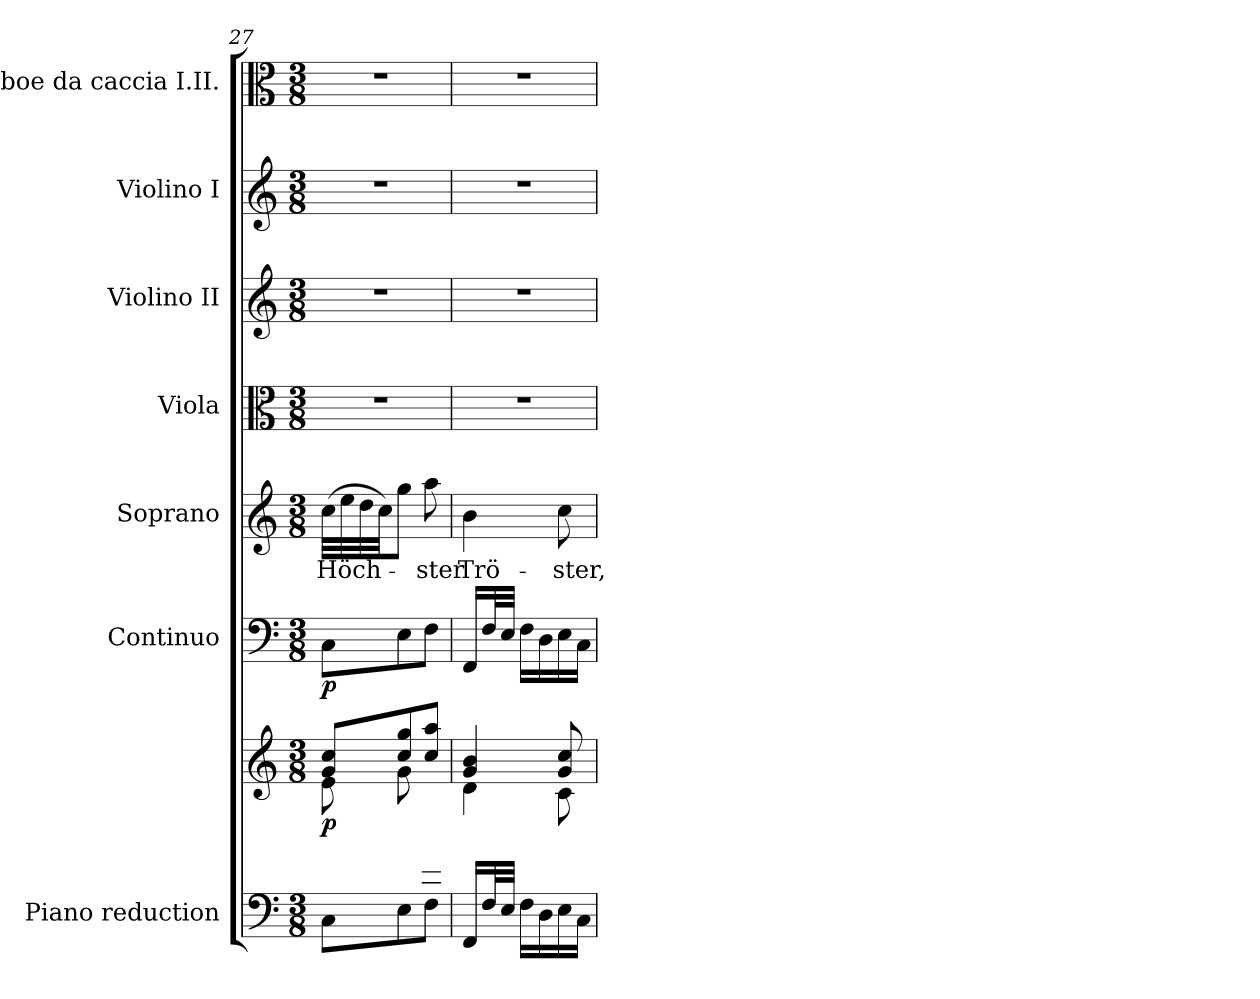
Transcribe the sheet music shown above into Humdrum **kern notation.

**kern	**kern	**dynam	**kern	**dynam	**kern	**text	**kern	**kern	**kern	**kern
*part7	*part7	*part7	*part6	*part6	*part5	*part5	*part4	*part3	*part2	*part1
*staff8	*staff7	*staff7/8	*staff6	*staff6	*staff5	*staff5	*staff4	*staff3	*staff2	*staff1
*I"Piano reduction	*	*	*I"Continuo	*	*I"Soprano	*	*I"Viola	*I"Violino II	*I"Violino I	*I"Oboe da caccia I.II.
*I'Pno	*	*	*	*	*	*	*I'Vla	*I'Vln	*I'Vln	*I'Ob
!!LO:PB:g=z
*clefF4	*clefG2	*	*clefF4	*	*clefG2	*	*clefC3	*clefG2	*clefG2	*clefC3
*k[]	*k[]	*	*k[]	*	*k[]	*	*k[]	*k[]	*k[]	*k[]
*M3/8	*M3/8	*	*M3/8	*	*M3/8	*	*M3/8	*M3/8	*M3/8	*M3/8
=27	=27	=27	=27	=27	=27	=27	=27	=27	=27	=27
*^	*^	*	*	*	*	*	*	*	*	*
!	!	!	!	!LO:DY:b	!	!LO:DY:b	!	!LO:LY:b	!	!	!	!
4ryy	8C\L	8g/ 8cc/L	8e\L	p	8C\L	p	(32cc\LLL	Höch-	4.r	4.r	4.r	4.r
.	.	.	.	.	.	.	32ee\	.	.	.	.	.
.	.	.	.	.	.	.	32dd\	.	.	.	.	.
.	.	.	.	.	.	.	32cc\JJ)	.	.	.	.	.
.	8E\	8cc/ 8gg/	8g\	.	8E\	.	8gg\J	.	.	.	.	.
!	!	!	!	!	!	!	!	!LO:LY:b	!	!	!	!
8f/J	8F\J	8cc/ 8aa/J	8ryy	.	8F\J	.	8aa\	-ster	.	.	.	.
=28	=28	=28	=28	=28	=28	=28	=28	=28	=28	=28	=28	=28
!	!	!	!	!	!	!	!	!LO:LY:b	!	!	!	!
*v	*v	*	*	*	*	*	*	*	*	*	*	*
16FF/LL	4g/ 4b/	4d\	.	16FF/LL	.	4b\	Trö-	4.r	4.r	4.r	4.r
32F/L	.	.	.	32F/L	.	.	.	.	.	.	.
32E/JJJ	.	.	.	32E/JJJ	.	.	.	.	.	.	.
16F\LL	.	.	.	16F\LL	.	.	.	.	.	.	.
16D\	.	.	.	16D\	.	.	.	.	.	.	.
!	!	!	!	!	!	!	!LO:LY:b	!	!	!	!
16E\	8g/ 8cc/	8c\	.	16E\	.	8cc\	-ster,	.	.	.	.
16C\JJ	.	.	.	16C\JJ	.	.	.	.	.	.	.
*	*v	*v	*	*	*	*	*	*	*	*	*
=	=	=	=	=	=	=	=	=	=	=
*-	*-	*-	*-	*-	*-	*-	*-	*-	*-	*-
